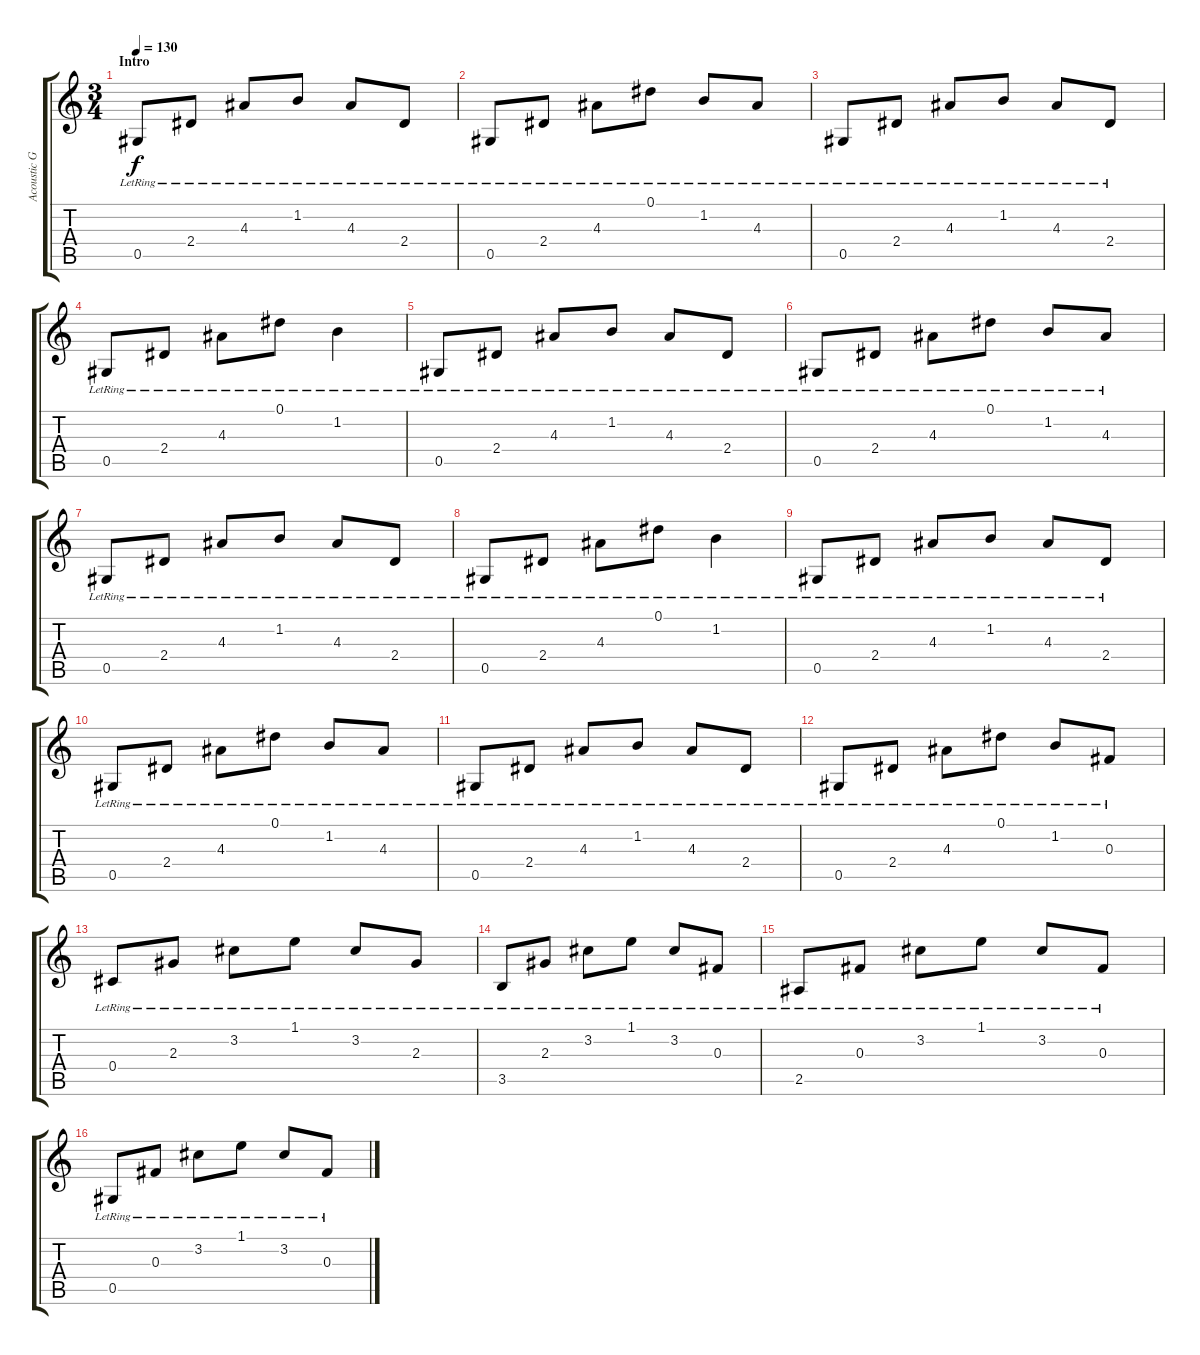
\track ("Acoustic Gtr" "Acoustic G") {instrument acousticguitarsteel}
\staff {score tabs}
\tuning (Eb4 Bb3 Gb3 Db3 Ab2 Db2) {hide}
\ts (3 4)
\section ("" "Intro")
\tempo 130
\clef g2
\ks c
0.5{lr}.8{dy f instrument acousticguitarsteel} 2.4{lr}.8 4.3{lr}.8 1.2{lr}.8 4.3{lr}.8 2.4{lr}.8 |
0.5{lr}.8 2.4{lr}.8 4.3{lr}.8 0.1{lr}.8 1.2{lr}.8 4.3{lr}.8 |
0.5{lr}.8 2.4{lr}.8 4.3{lr}.8 1.2{lr}.8 4.3{lr}.8 2.4{lr}.8 |
0.5{lr}.8 2.4{lr}.8 4.3{lr}.8 0.1{lr}.8 1.2{lr}.4 |
0.5{lr}.8 2.4{lr}.8 4.3{lr}.8 1.2{lr}.8 4.3{lr}.8 2.4{lr}.8 |
0.5{lr}.8 2.4{lr}.8 4.3{lr}.8 0.1{lr}.8 1.2{lr}.8 4.3{lr}.8 |
0.5{lr}.8 2.4{lr}.8 4.3{lr}.8 1.2{lr}.8 4.3{lr}.8 2.4{lr}.8 |
0.5{lr}.8 2.4{lr}.8 4.3{lr}.8 0.1{lr}.8 1.2{lr}.4 |
0.5{lr}.8 2.4{lr}.8 4.3{lr}.8 1.2{lr}.8 4.3{lr}.8 2.4{lr}.8 |
0.5{lr}.8 2.4{lr}.8 4.3{lr}.8 0.1{lr}.8 1.2{lr}.8 4.3{lr}.8 |
0.5{lr}.8 2.4{lr}.8 4.3{lr}.8 1.2{lr}.8 4.3{lr}.8 2.4{lr}.8 |
0.5{lr}.8 2.4{lr}.8 4.3{lr}.8 0.1{lr}.8 1.2{lr}.8 0.3{lr}.8 |
0.4{lr}.8 2.3{lr}.8 3.2{lr}.8 1.1{lr}.8 3.2{lr}.8 2.3{lr}.8 |
3.5{lr}.8 2.3{lr}.8 3.2{lr}.8 1.1{lr}.8 3.2{lr}.8 0.3{lr}.8 |
2.5{lr}.8 0.3{lr}.8 3.2{lr}.8 1.1{lr}.8 3.2{lr}.8 0.3{lr}.8 |
0.5{lr}.8 0.3{lr}.8 3.2{lr}.8 1.1{lr}.8 3.2{lr}.8 0.3{lr}.8
